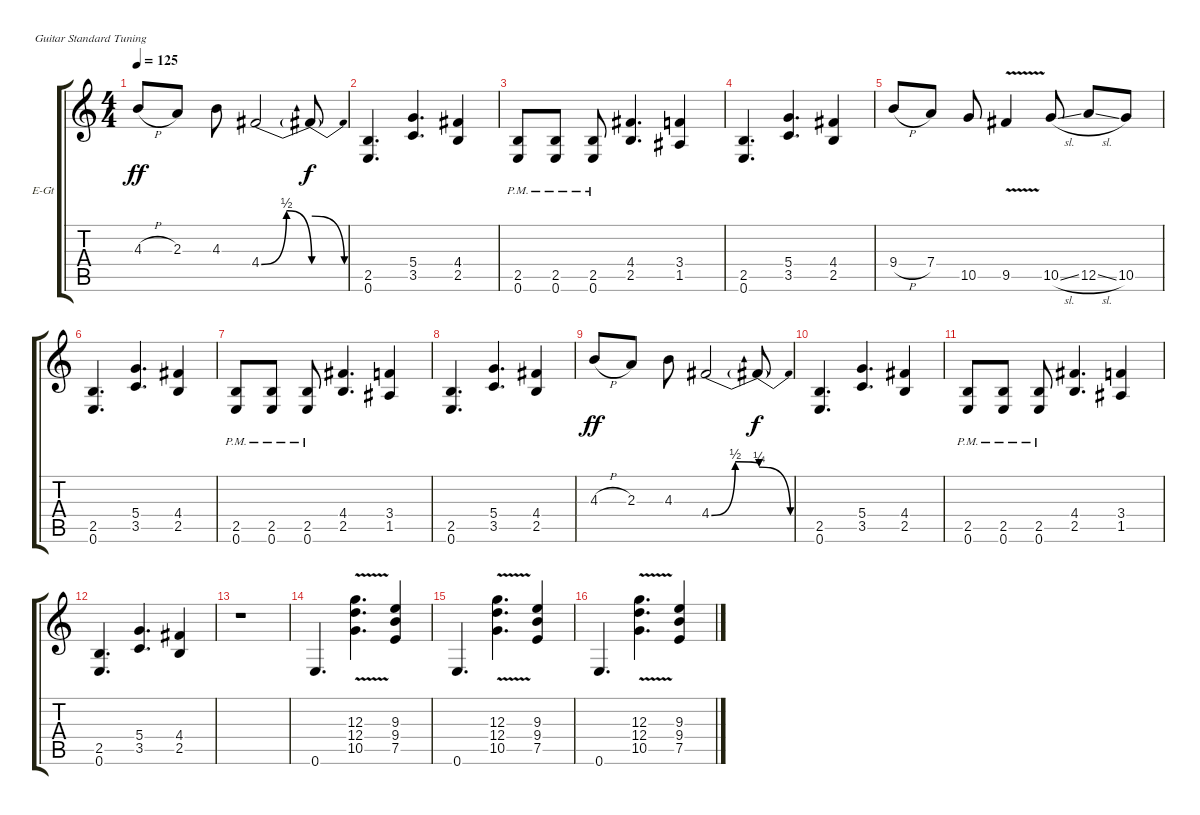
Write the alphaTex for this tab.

\bracketExtendMode groupsimilarinstruments
\firstSystemTrackNameOrientation horizontal
\otherSystemsTrackNameOrientation horizontal
\track ("R Rhythm" "E-Gt") {instrument distortionguitar}
\staff {score tabs}
\tuning (E4 B3 G3 D3 A2 E2)
\ts (4 4)
\tempo 125
\clef g2
\ks c
4.3{h}.8{dy ff} 2.3.8 4.3.8 4.4{be (bendrelease 0 0 30 2 30 2 60 0)}.2 4.4{be (release 0 1 60 0) t}.8{dy f} |
(2.5 0.6).4{d} (5.4 3.5).4{d} (4.4 2.5).4 |
(2.5{pm} 0.6{pm}).8 (2.5{pm} 0.6{pm}).8 (2.5{pm} 0.6{pm}).8 (4.4 2.5).4{d} (3.4 1.5).4 |
(2.5 0.6).4{d} (5.4 3.5).4{d} (4.4 2.5).4 |
9.4{h}.8 7.4.8 10.5.8 9.5{v}.4 10.5{sl}.8 12.5{sl}.8 10.5.8 |
(2.5 0.6).4{d} (5.4 3.5).4{d} (4.4 2.5).4 |
(2.5{pm} 0.6{pm}).8 (2.5{pm} 0.6{pm}).8 (2.5{pm} 0.6{pm}).8 (4.4 2.5).4{d} (3.4 1.5).4 |
(2.5 0.6).4{d} (5.4 3.5).4{d} (4.4 2.5).4 |
4.3{h}.8{dy ff} 2.3.8 4.3.8 4.4{be (bendrelease 0 0 30 2 30 2 60 1)}.2 4.4{be (release 0 1 60 0) t}.8{dy f} |
(2.5 0.6).4{d} (5.4 3.5).4{d} (4.4 2.5).4 |
(2.5{pm} 0.6{pm}).8 (2.5{pm} 0.6{pm}).8 (2.5{pm} 0.6{pm}).8 (4.4 2.5).4{d} (3.4 1.5).4 |
(2.5 0.6).4{d} (5.4 3.5).4{d} (4.4 2.5).4 |
r.1 |
0.6.4{d} (12.3{v} 12.4{v} 10.5{v}).4{d} (9.3 9.4 7.5).4 |
0.6.4{d} (12.3{v} 12.4{v} 10.5{v}).4{d} (9.3 9.4 7.5).4 |
0.6.4{d} (12.3{v} 12.4{v} 10.5{v}).4{d} (9.3 9.4 7.5).4
